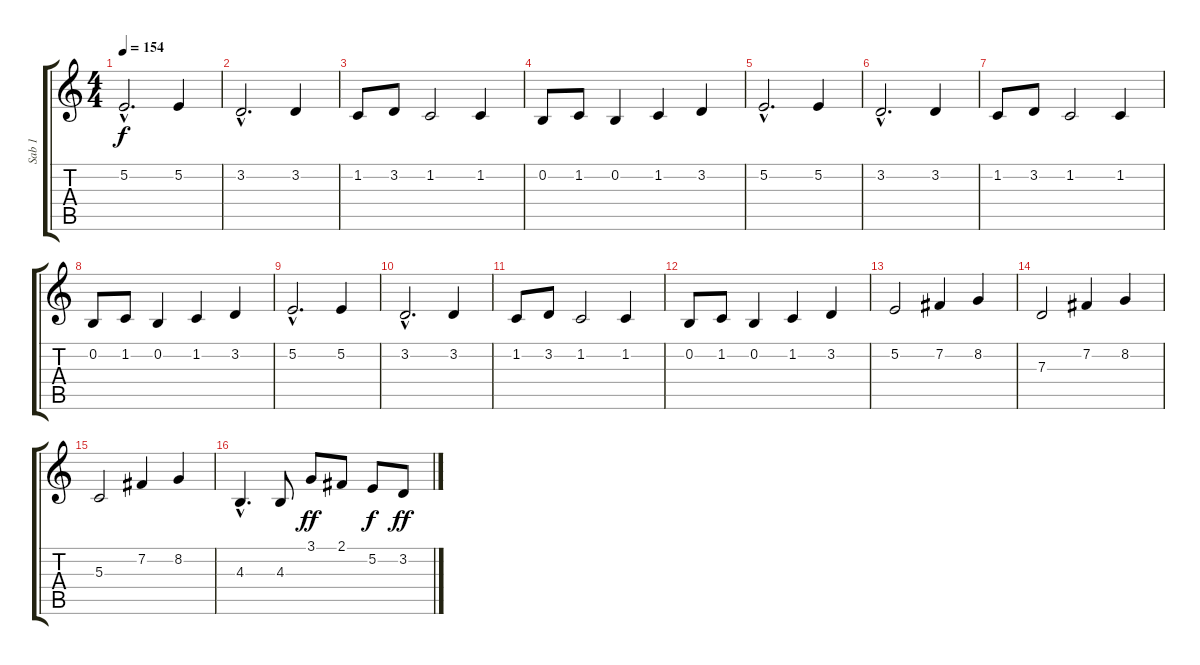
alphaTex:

\track ("Sab 1" "Sab 1") {instrument stringensemble1}
\staff {score tabs}
\tuning (E4 B3 G3 D3 A2 E2) {hide}
\ts (4 4)
\tempo 154
\clef g2
\ks c
5.2{hac}.2{d dy f} 5.2.4 |
3.2{hac}.2{d} 3.2.4 |
1.2.8 3.2.8 1.2.2 1.2.4 |
0.2.8 1.2.8 0.2.4 1.2.4 3.2.4 |
5.2{hac}.2{d} 5.2.4 |
3.2{hac}.2{d} 3.2.4 |
1.2.8 3.2.8 1.2.2 1.2.4 |
0.2.8 1.2.8 0.2.4 1.2.4 3.2.4 |
5.2{hac}.2{d} 5.2.4 |
3.2{hac}.2{d} 3.2.4 |
1.2.8 3.2.8 1.2.2 1.2.4 |
0.2.8 1.2.8 0.2.4 1.2.4 3.2.4 |
5.2.2 7.2.4 8.2.4 |
7.3.2 7.2.4 8.2.4 |
5.3.2 7.2.4 8.2.4 |
4.3{hac}.4{d} 4.3.8 3.1.8{dy ff} 2.1.8 5.2.8{dy f} 3.2.8{dy ff}
